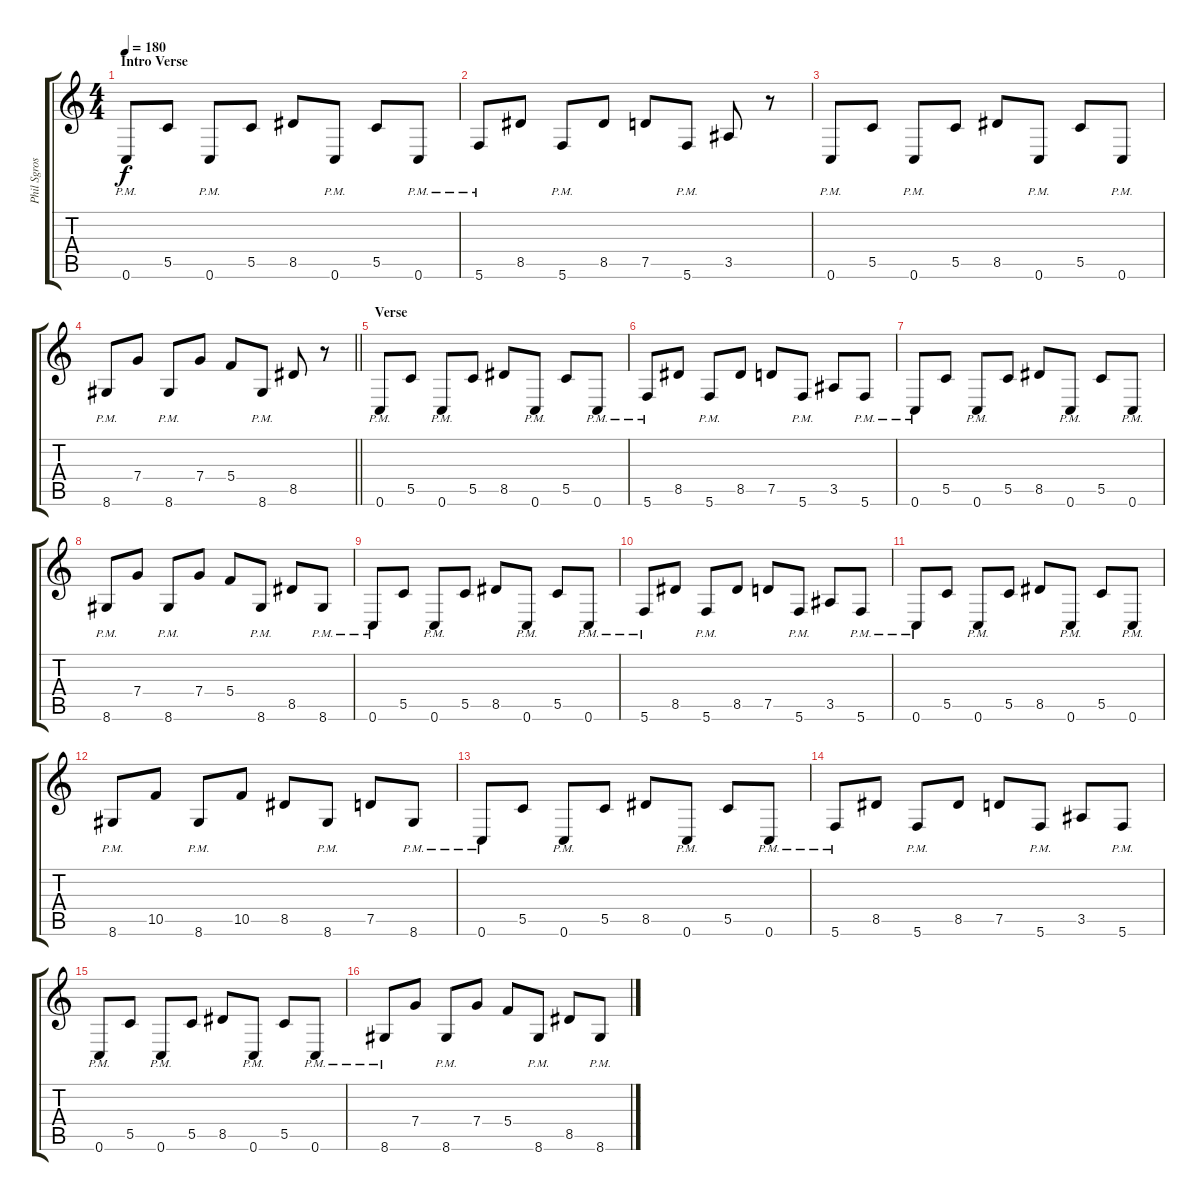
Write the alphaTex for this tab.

\track ("Phil Sgrosso" "Phil Sgros") {instrument distortionguitar}
\staff {score tabs}
\tuning (D4 A3 F3 C3 G2 C2) {hide}
\ts (4 4)
\section ("" "Intro Verse")
\tempo 180
\clef g2
\ks c
0.6{pm}.8{dy f} 5.5.8 0.6{pm}.8 5.5.8 8.5.8 0.6{pm}.8 5.5.8 0.6{pm}.8 |
5.6{pm}.8 8.5.8 5.6{pm}.8 8.5.8 7.5.8 5.6{pm}.8 3.5.8 r.8 |
0.6{pm}.8 5.5.8 0.6{pm}.8 5.5.8 8.5.8 0.6{pm}.8 5.5.8 0.6{pm}.8 |
\barLineRight lightlight
8.6{pm}.8 7.4.8 8.6{pm}.8 7.4.8 5.4.8 8.6{pm}.8 8.5.8 r.8 |
\section ("" "Verse")
0.6{pm}.8 5.5.8 0.6{pm}.8 5.5.8 8.5.8 0.6{pm}.8 5.5.8 0.6{pm}.8 |
5.6{pm}.8 8.5.8 5.6{pm}.8 8.5.8 7.5.8 5.6{pm}.8 3.5.8 5.6{pm}.8 |
0.6{pm}.8 5.5.8 0.6{pm}.8 5.5.8 8.5.8 0.6{pm}.8 5.5.8 0.6{pm}.8 |
8.6{pm}.8 7.4.8 8.6{pm}.8 7.4.8 5.4.8 8.6{pm}.8 8.5.8 8.6{pm}.8 |
0.6{pm}.8 5.5.8 0.6{pm}.8 5.5.8 8.5.8 0.6{pm}.8 5.5.8 0.6{pm}.8 |
5.6{pm}.8 8.5.8 5.6{pm}.8 8.5.8 7.5.8 5.6{pm}.8 3.5.8 5.6{pm}.8 |
0.6{pm}.8 5.5.8 0.6{pm}.8 5.5.8 8.5.8 0.6{pm}.8 5.5.8 0.6{pm}.8 |
8.6{pm}.8 10.5.8 8.6{pm}.8 10.5.8 8.5.8 8.6{pm}.8 7.5.8 8.6{pm}.8 |
0.6{pm}.8 5.5.8 0.6{pm}.8 5.5.8 8.5.8 0.6{pm}.8 5.5.8 0.6{pm}.8 |
5.6{pm}.8 8.5.8 5.6{pm}.8 8.5.8 7.5.8 5.6{pm}.8 3.5.8 5.6{pm}.8 |
0.6{pm}.8 5.5.8 0.6{pm}.8 5.5.8 8.5.8 0.6{pm}.8 5.5.8 0.6{pm}.8 |
8.6{pm}.8 7.4.8 8.6{pm}.8 7.4.8 5.4.8 8.6{pm}.8 8.5.8 8.6{pm}.8
